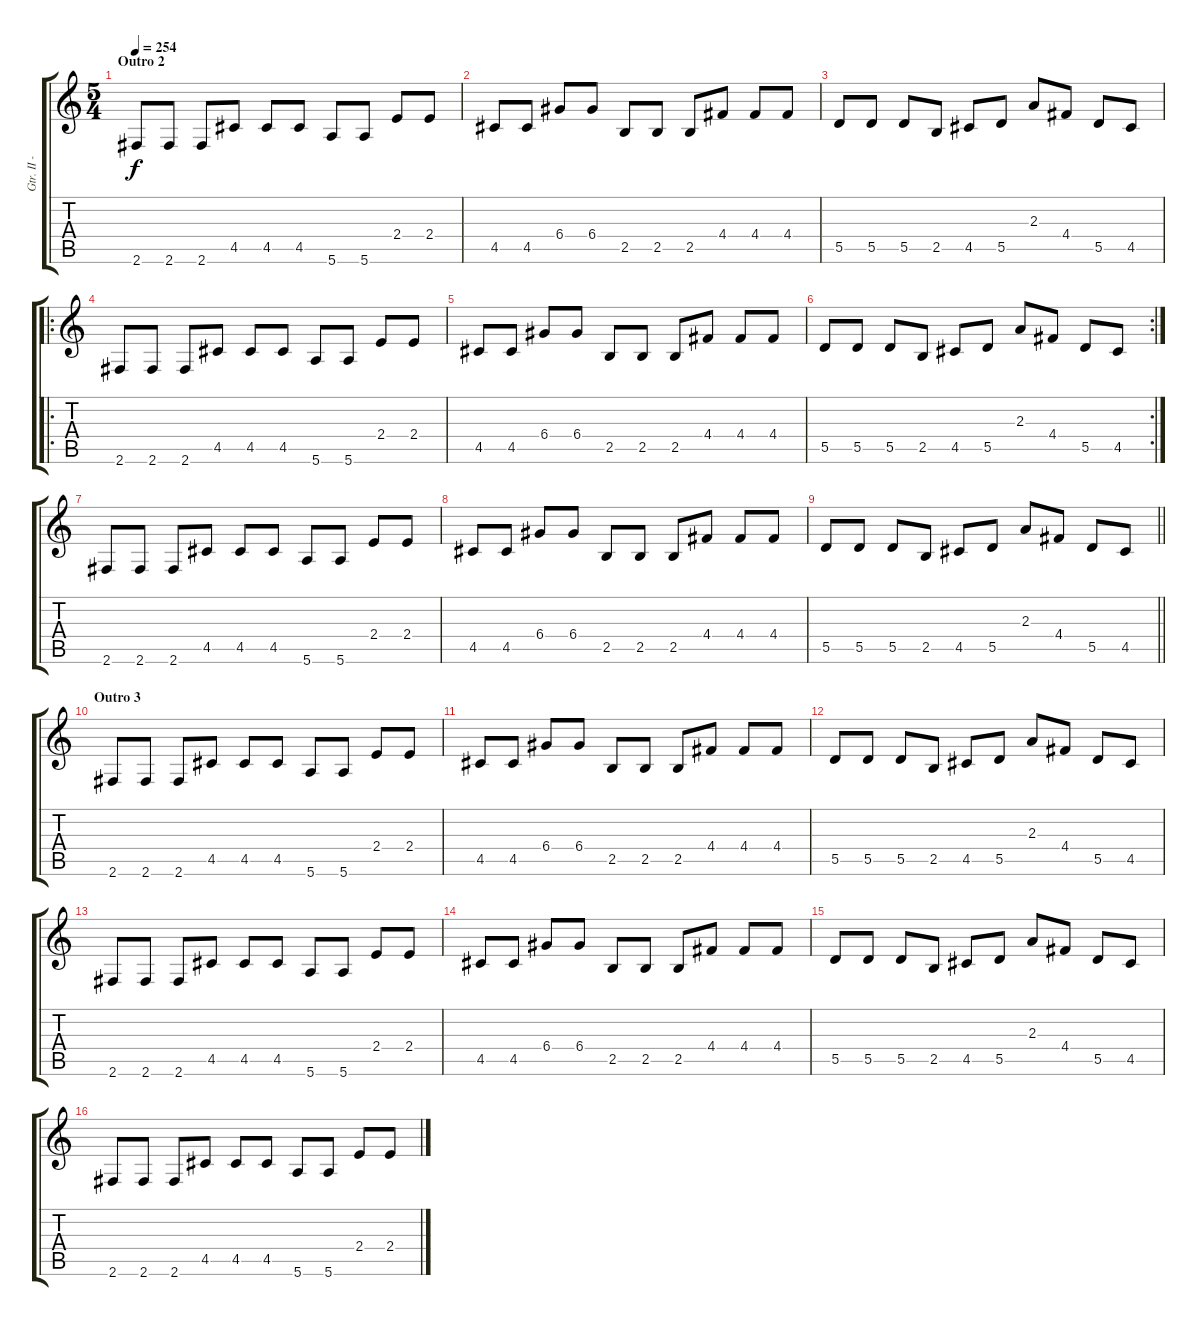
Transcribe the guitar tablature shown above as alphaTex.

\track ("Gtr. II - Jason Gobel (distortion)" "Gtr. II - ") {instrument distortionguitar bank 255}
\staff {score tabs}
\tuning (E4 B3 G3 D3 A2 E2) {hide}
\ts (5 4)
\section ("" "Outro 2")
\tempo 254
\clef g2
\ks c
2.6.8{dy f} 2.6.8 2.6.8 4.5.8 4.5.8 4.5.8 5.6.8 5.6.8 2.4.8 2.4.8 |
4.5.8 4.5.8 6.4.8 6.4.8 2.5.8 2.5.8 2.5.8 4.4.8 4.4.8 4.4.8 |
5.5.8 5.5.8 5.5.8 2.5.8 4.5.8 5.5.8 2.3.8 4.4.8 5.5.8 4.5.8 |
\ro
2.6.8 2.6.8 2.6.8 4.5.8 4.5.8 4.5.8 5.6.8 5.6.8 2.4.8 2.4.8 |
4.5.8 4.5.8 6.4.8 6.4.8 2.5.8 2.5.8 2.5.8 4.4.8 4.4.8 4.4.8 |
\rc 2
5.5.8 5.5.8 5.5.8 2.5.8 4.5.8 5.5.8 2.3.8 4.4.8 5.5.8 4.5.8 |
2.6.8 2.6.8 2.6.8 4.5.8 4.5.8 4.5.8 5.6.8 5.6.8 2.4.8 2.4.8 |
4.5.8 4.5.8 6.4.8 6.4.8 2.5.8 2.5.8 2.5.8 4.4.8 4.4.8 4.4.8 |
\barLineRight lightlight
5.5.8 5.5.8 5.5.8 2.5.8 4.5.8 5.5.8 2.3.8 4.4.8 5.5.8 4.5.8 |
\section ("" "Outro 3")
2.6.8 2.6.8 2.6.8 4.5.8 4.5.8 4.5.8 5.6.8 5.6.8 2.4.8 2.4.8 |
4.5.8 4.5.8 6.4.8 6.4.8 2.5.8 2.5.8 2.5.8 4.4.8 4.4.8 4.4.8 |
5.5.8 5.5.8 5.5.8 2.5.8 4.5.8 5.5.8 2.3.8 4.4.8 5.5.8 4.5.8 |
2.6.8 2.6.8 2.6.8 4.5.8 4.5.8 4.5.8 5.6.8 5.6.8 2.4.8 2.4.8 |
4.5.8 4.5.8 6.4.8 6.4.8 2.5.8 2.5.8 2.5.8 4.4.8 4.4.8 4.4.8 |
5.5.8 5.5.8 5.5.8 2.5.8 4.5.8 5.5.8 2.3.8 4.4.8 5.5.8 4.5.8 |
2.6.8 2.6.8 2.6.8 4.5.8 4.5.8 4.5.8 5.6.8 5.6.8 2.4.8 2.4.8
